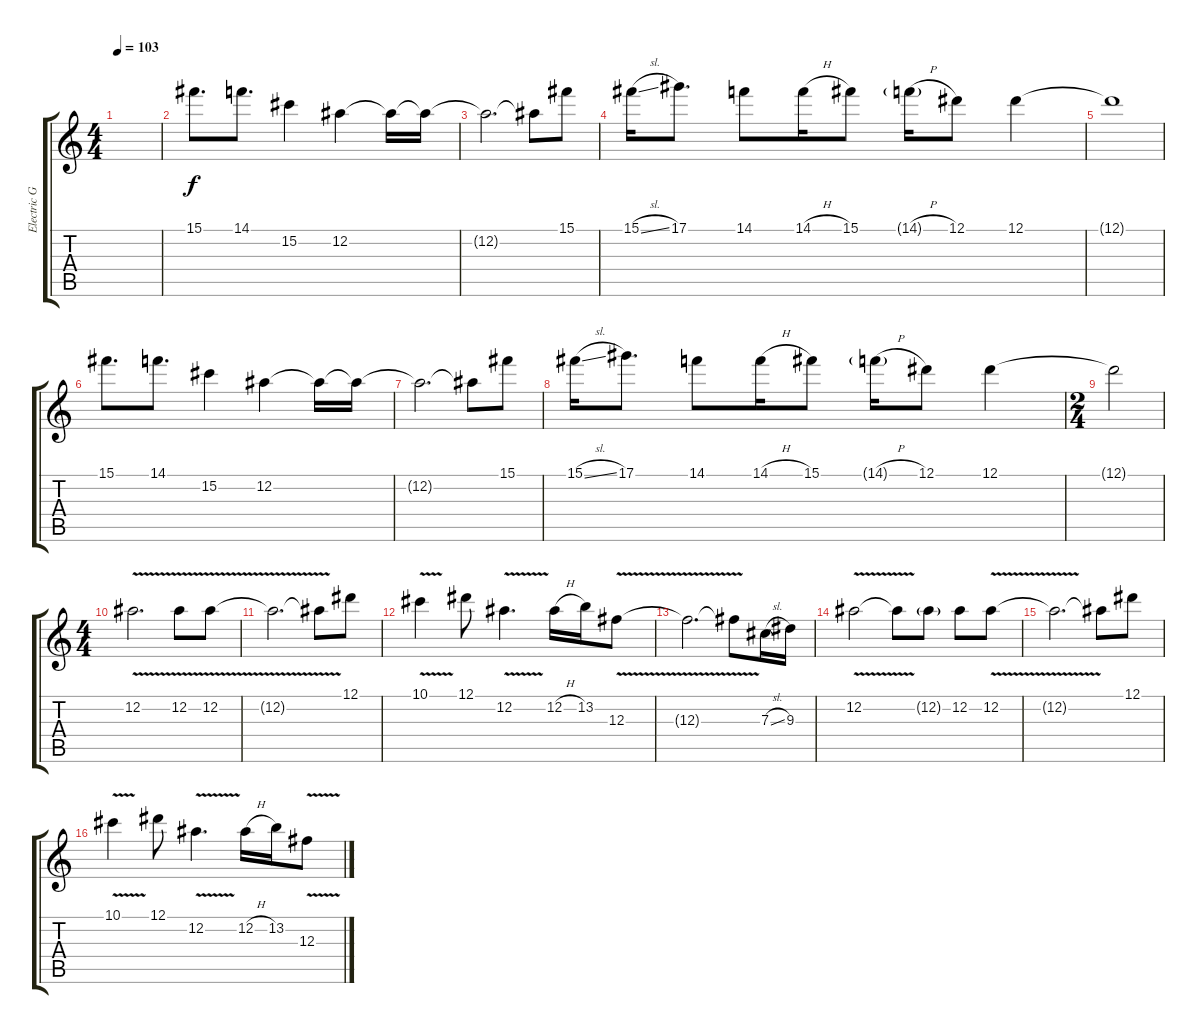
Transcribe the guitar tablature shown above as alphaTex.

\track ("Electric Guitar" "Electric G") {instrument electricguitarclean}
\staff {score tabs}
\tuning (Eb4 Bb3 Gb3 Db3 Ab2 Eb2) {hide}
\ts (4 4)
\tempo 103
\clef g2
\ks c
|
15.1.8{d} 14.1.8{d} 15.2.4 12.2.4 12.2{t}.16 12.2{t}.16 |
12.2{t}.2{d} 12.2{t}.8 15.1.8 |
15.1{sl}.16 17.1.8{d} 14.1.8 14.1{h}.16 15.1.8 14.1{h g}.16 12.1.8 12.1.4 |
12.1{t}.1 |
15.1.8{d} 14.1.8{d} 15.2.4 12.2.4 12.2{t}.16 12.2{t}.16 |
12.2{t}.2{d} 12.2{t}.8 15.1.8 |
15.1{sl}.16 17.1.8{d} 14.1.8 14.1{h}.16 15.1.8 14.1{h g}.16 12.1.8 12.1.4 |
\ts (2 4)
12.1{t}.2 |
\ts (4 4)
12.2{v}.2{d} 12.2{v}.8 12.2{v}.8 |
12.2{v t}.2{d} 12.2{t}.8 12.1.8 |
10.1{v}.4 12.1.8 12.2{v}.4{d} 12.2{h}.16 13.2.16 12.3{v}.8 |
12.3{v t}.2{d} 12.3{t}.8 7.3{sl}.16 9.3.16 |
12.2{v}.2 12.2{t}.8 12.2{g}.8 12.2.8 12.2{v}.8 |
12.2{t}.2{d} 12.2{t}.8 12.1.8 |
10.1{v}.4 12.1.8 12.2{v}.4{d} 12.2{h}.16 13.2.16 12.3{v}.8
